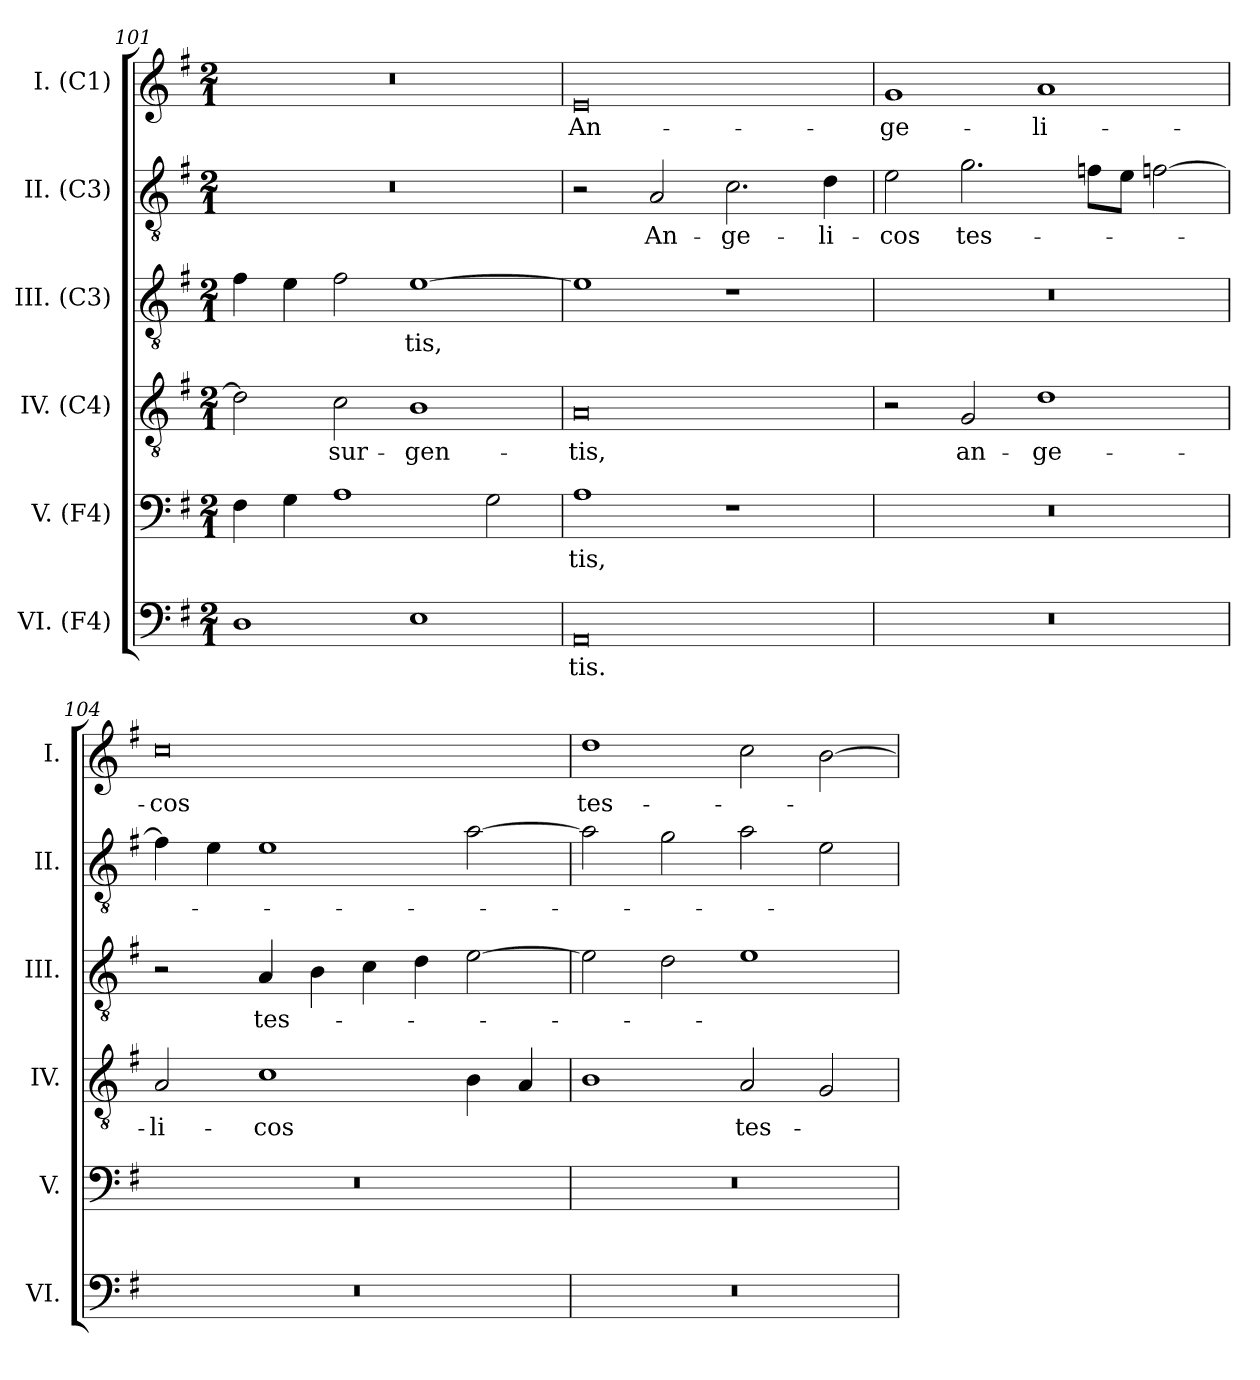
**kern	**text	**kern	**text	**kern	**text	**kern	**text	**kern	**text	**kern	**text
*part6	*part6	*part5	*part5	*part4	*part4	*part3	*part3	*part2	*part2	*part1	*part1
*staff6	*staff6	*staff5	*staff5	*staff4	*staff4	*staff3	*staff3	*staff2	*staff2	*staff1	*staff1
*I"VI. (F4)	*	*I"V. (F4)	*	*I"IV. (C4)	*	*I"III. (C3)	*	*I"II. (C3)	*	*I"I. (C1)	*
*I'VI.	*	*I'V.	*	*I'IV.	*	*I'III.	*	*I'II.	*	*I'I.	*
*clefF4	*	*clefF4	*	*clefGv2	*	*clefGv2	*	*clefGv2	*	*clefG2	*
*	*	*	*	*ITrd7c12	*	*ITrd7c12	*	*ITrd7c12	*	*	*
*k[f#]	*	*k[f#]	*	*k[f#]	*	*k[f#]	*	*k[f#]	*	*k[f#]	*
*G:	*	*G:	*	*G:	*	*G:	*	*G:	*	*G:	*
*M2/1	*	*M2/1	*	*M2/1	*	*M2/1	*	*M2/1	*	*M2/1	*
=101	=101	=101	=101	=101	=101	=101	=101	=101	=101	=101	=101
!	!	!	!	!	!	!	!	!LO:N:vis=1	!	!LO:N:vis=1	!
1Di	.	4F#i\	.	2Di\]	.	4F#i\	.	0r	.	0r	.
.	.	4Gi\	.	.	.	4Ei\	.	.	.	.	.
!	!	!	!	!	!LO:LY:b:color=#000000	!	!	!	!	!	!
.	.	1Ai	.	2Ci\	-sur-	2F#i\	.	.	.	.	.
!	!	!	!	!	!LO:LY:b:color=#000000	!	!	!	!	!	!
!	!	!	!	!	!	!	!LO:LY:b:color=#000000	!	!	!	!
1Ei	.	.	.	1BBi	-gen-	[1Ei	-tis,	.	.	.	.
.	.	2Gi\	.	.	.	.	.	.	.	.	.
!!LO:LB:g=z
=102	=102	=102	=102	=102	=102	=102	=102	=102	=102	=102	=102
!	!LO:LY:b:color=#000000	!	!	!	!	!	!	!	!	!	!
!	!	!	!LO:LY:b:color=#000000	!	!	!	!	!	!	!	!
!	!	!	!	!	!LO:LY:b:color=#000000	!	!	!	!	!	!
!	!	!	!	!	!	!	!	!	!	!	!LO:LY:b:color=#000000
0AAi	-tis.	1Ai	-tis,	0AAi	-tis,	1Ei]	.	2r	.	0ei	An-
!	!	!	!	!	!	!	!	!	!LO:LY:b:color=#000000	!	!
.	.	.	.	.	.	.	.	2AAi/	An-	.	.
!	!	!	!	!	!	!	!	!	!LO:LY:b:color=#000000	!	!
.	.	1r	.	.	.	1r	.	2.Ci\	-ge-	.	.
!	!	!	!	!	!	!	!	!	!LO:LY:b:color=#000000	!	!
.	.	.	.	.	.	.	.	4Di\	-li-	.	.
=103	=103	=103	=103	=103	=103	=103	=103	=103	=103	=103	=103
!LO:N:vis=1	!	!LO:N:vis=1	!	!	!	!LO:N:vis=1	!	!	!	!	!
!	!	!	!	!	!	!	!	!	!LO:LY:b:color=#000000	!	!
!	!	!	!	!	!	!	!	!	!	!	!LO:LY:b:color=#000000
0r	.	0r	.	2r	.	0r	.	2Ei\	-cos	1gi	-ge-
!	!	!	!	!	!LO:LY:b:color=#000000	!	!	!	!	!	!
!	!	!	!	!	!	!	!	!	!LO:LY:b:color=#000000	!	!
.	.	.	.	2GGi/	an-	.	.	2.Gi\	tes-	.	.
!	!	!	!	!	!LO:LY:b:color=#000000	!	!	!	!	!	!
!	!	!	!	!	!	!	!	!	!	!	!LO:LY:b:color=#000000
.	.	.	.	1Di	-ge-	.	.	.	.	1ai	-li-
.	.	.	.	.	.	.	.	8Fni\L	.	.	.
.	.	.	.	.	.	.	.	8Ei\J	.	.	.
.	.	.	.	.	.	.	.	[2Fni\	.	.	.
=104	=104	=104	=104	=104	=104	=104	=104	=104	=104	=104	=104
!LO:N:vis=1	!	!LO:N:vis=1	!	!	!	!	!	!	!	!	!
!	!	!	!	!	!LO:LY:b:color=#000000	!	!	!	!	!	!
!	!	!	!	!	!	!	!	!	!	!	!LO:LY:b:color=#000000
0r	.	0r	.	2AAi/	-li-	2r	.	4Fi\]	.	0cci	-cos
.	.	.	.	.	.	.	.	4Ei\	.	.	.
!	!	!	!	!	!LO:LY:b:color=#000000	!	!	!	!	!	!
!	!	!	!	!	!	!	!LO:LY:b:color=#000000	!	!	!	!
.	.	.	.	1Ci	-cos	4AAi/	tes-	1Ei	.	.	.
.	.	.	.	.	.	4BBi\	.	.	.	.	.
.	.	.	.	.	.	4Ci\	.	.	.	.	.
.	.	.	.	.	.	4Di\	.	.	.	.	.
.	.	.	.	4BBi\	.	[2Ei\	.	[2Ai\	.	.	.
.	.	.	.	4AAi/	.	.	.	.	.	.	.
=105	=105	=105	=105	=105	=105	=105	=105	=105	=105	=105	=105
!LO:N:vis=1	!	!LO:N:vis=1	!	!	!	!	!	!	!	!	!
!	!	!	!	!	!	!	!	!	!	!	!LO:LY:b:color=#000000
0r	.	0r	.	1BBi	.	2Ei\]	.	2Ai\]	.	1ddi	tes-
.	.	.	.	.	.	2Di\	.	2Gi\	.	.	.
!	!	!	!	!	!LO:LY:b:color=#000000	!	!	!	!	!	!
.	.	.	.	2AAi/	tes-	1Ei	.	2Ai\	.	2cci\	.
.	.	.	.	2GGi/	.	.	.	2Ei\	.	[2bi\	.
=	=	=	=	=	=	=	=	=	=	=	=
*-	*-	*-	*-	*-	*-	*-	*-	*-	*-	*-	*-
